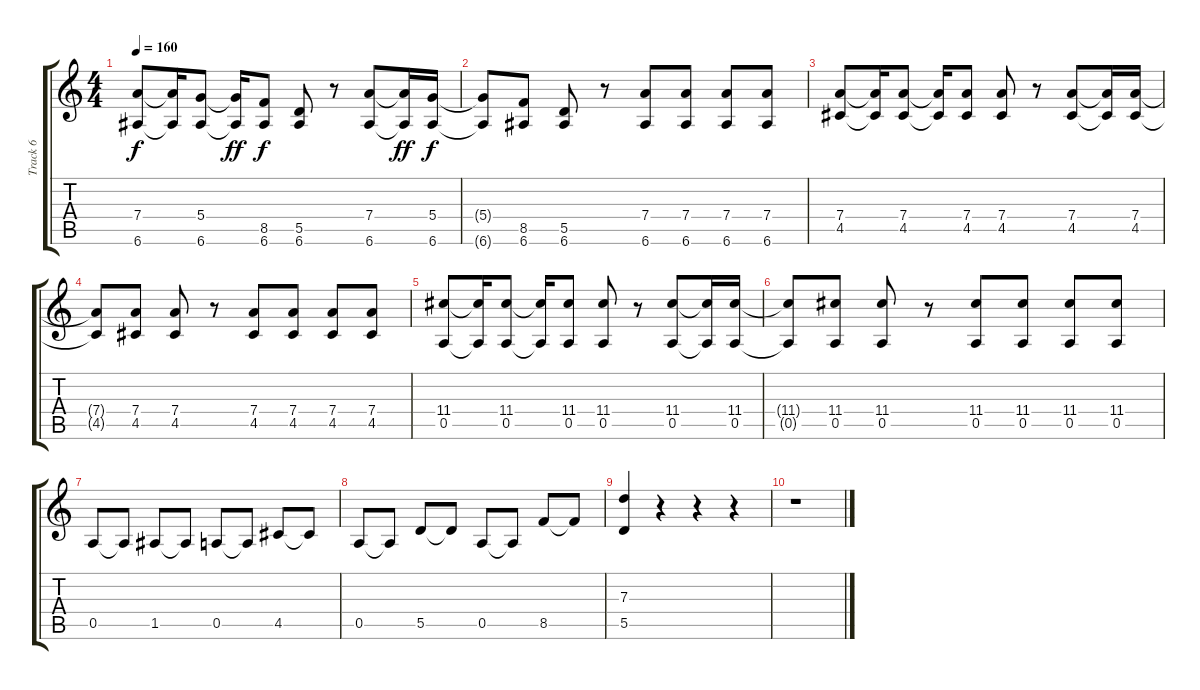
\track ("Track 6" "Track 6") {instrument distortionguitar}
\staff {score tabs}
\tuning (E4 B3 G3 D3 A2 E2) {hide}
\ts (4 4)
\tempo 160
\clef g2
\ks c
(7.4 6.6).8{dy f} (7.4{t} 6.6{t}).16 (5.4 6.6).8 (5.4{t} 6.6{t}).16{dy ff} (8.5 6.6).8{dy f} (5.5 6.6).8 r.8 (7.4 6.6).8 (7.4{t} 6.6{t}).16{dy ff} (5.4 6.6).16{dy f} |
(5.4{t} 6.6{t}).8 (8.5 6.6).8 (5.5 6.6).8 r.8 (7.4 6.6).8 (7.4 6.6).8 (7.4 6.6).8 (7.4 6.6).8 |
(7.4 4.5).8 (7.4{t} 4.5{t}).16 (7.4 4.5).8 (7.4{t} 4.5{t}).16 (7.4 4.5).8 (7.4 4.5).8 r.8 (7.4 4.5).8 (7.4{t} 4.5{t}).16 (7.4 4.5).16 |
(7.4{t} 4.5{t}).8 (7.4 4.5).8 (7.4 4.5).8 r.8 (7.4 4.5).8 (7.4 4.5).8 (7.4 4.5).8 (7.4 4.5).8 |
(11.4 0.5).8 (11.4{t} 0.5{t}).16 (11.4 0.5).8 (11.4{t} 0.5{t}).16 (11.4 0.5).8 (11.4 0.5).8 r.8 (11.4 0.5).8 (11.4{t} 0.5{t}).16 (11.4 0.5).16 |
(11.4{t} 0.5{t}).8 (11.4 0.5).8 (11.4 0.5).8 r.8 (11.4 0.5).8 (11.4 0.5).8 (11.4 0.5).8 (11.4 0.5).8 |
0.5.8 0.5{t}.8 1.5.8 1.5{t}.8 0.5.8 0.5{t}.8 4.5.8 4.5{t}.8 |
0.5.8 0.5{t}.8 5.5.8 5.5{t}.8 0.5.8 0.5{t}.8 8.5.8 8.5{t}.8 |
(7.3 5.5).4 r.4 r.4 r.4 |
r.1
